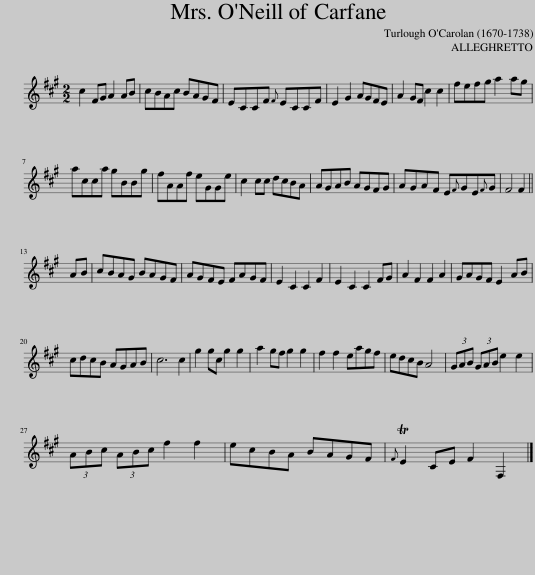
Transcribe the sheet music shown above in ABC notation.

X:1
L:1/8
M:2/2
I:linebreak $
K:A
V:1 treble
V:1
 c2 FG A2 AB | cBAc BAGF | ECCF{F} ECCF | E2 G2 AGFE | A2 GF c2 c2 | %5
 fefg a2 ag |$ acca gBBg | fAAf eGGe | c2 cc dcBA | AGAB AGFG | %10
 AGAF E{F}GE{F}G | F4 F2 ||$ AB | cBAG BAGF | AGFE FAGF | %15
 E2 C2 C2 F2 | E2 C2 C2 FG | A2 F2 F2 A2 | GAGF E2 AB |$ cdcB AGAB | %20
 c6 c2 | g2 gc g2 g2 | a2 gf g2 g2 | f2 f2 eagf | edcB A4 | %25
 (3GAB (3GAB e2 e2 |$ (3ABc (3ABc f2 f2 | ecBA BAGF |{F} TE2 CE F2 F,2 |] %29
